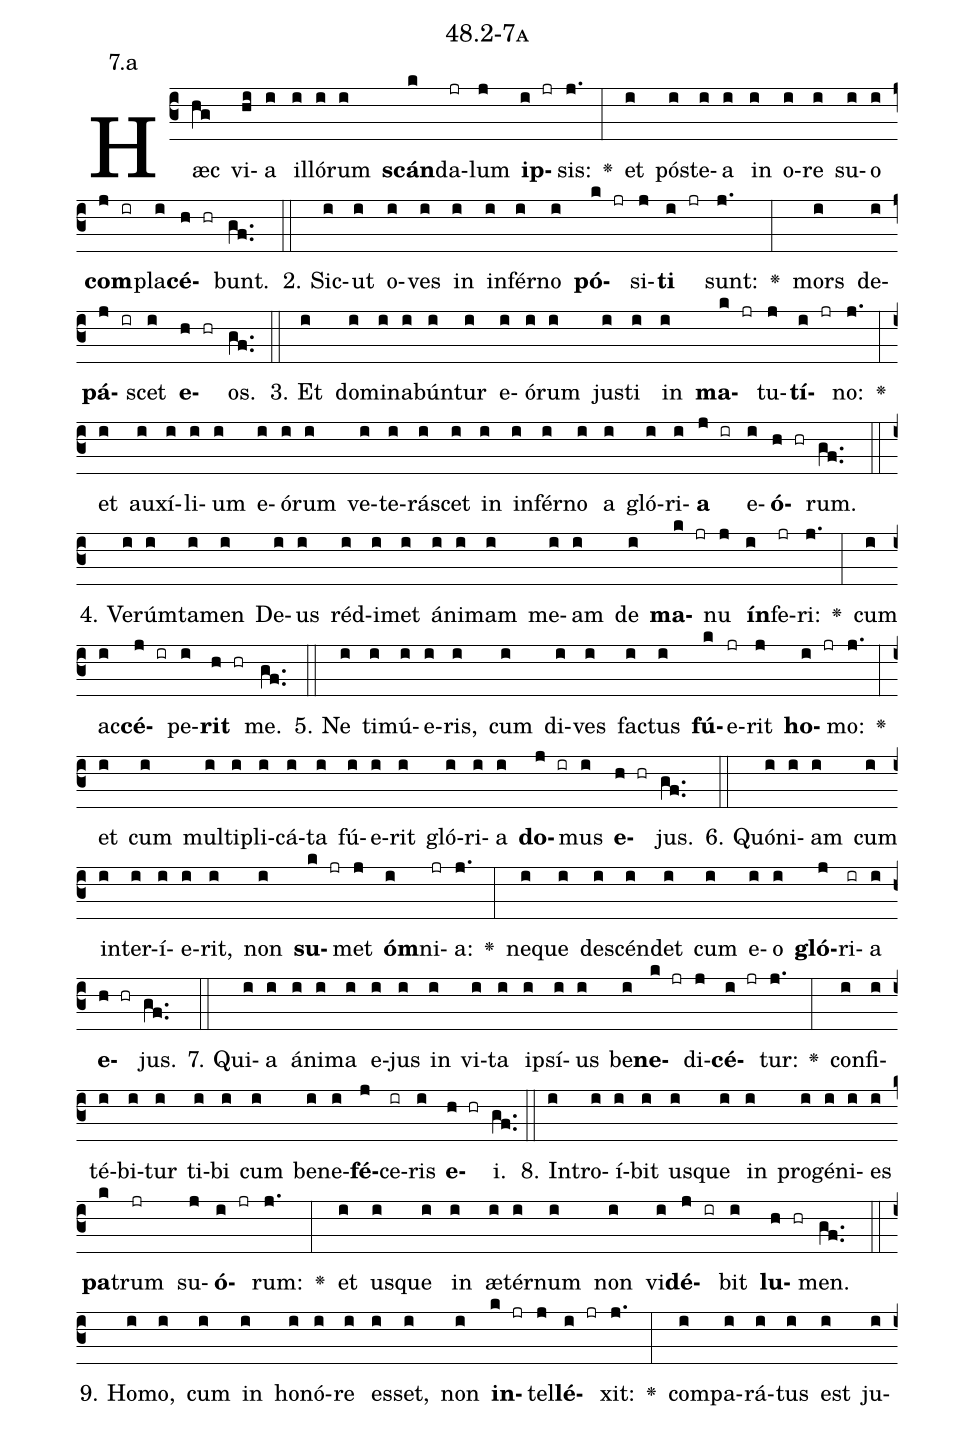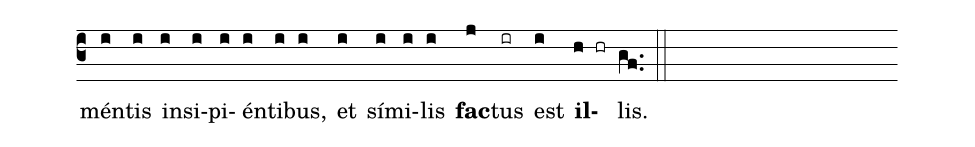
name: 48.2-7a;
annotation: 7.a;
%%
(c3)Hæc(hg) vi(hi)a(i) il(i)ló(i)rum(i) <b>scán</b>(k)da(jr)lum(j) <b>ip</b>(i jr)sis:(j.) <v>\greheightstar</v>(:) et(i) póst(i)e(i)a(i) in(i) o(i)re(i) su(i)o(i) <b>com</b>(j ir)pla(i)<b>cé</b>(h hr)bunt.(gf..) (::)
2. Sic(i)ut(i) o(i)ves(i) in(i) in(i)fér(i)no(i) <b>pó</b>(k jr)si(j)<b>ti</b>(i jr) sunt:(j.) <v>\greheightstar</v>(:) mors(i) de(i)<b>pá</b>(j ir)scet(i) <b>e</b>(h hr)os.(gf..) (::)
3. Et(i) do(i)mi(i)na(i)bún(i)tur(i) e(i)ó(i)rum(i) jus(i)ti(i) in(i) <b>ma</b>(k jr)tu(j)<b>tí</b>(i jr)no:(j.) <v>\greheightstar</v>(:) et(i) au(i)xí(i)li(i)um(i) e(i)ó(i)rum(i) ve(i)te(i)rá(i)scet(i) in(i) in(i)fér(i)no(i) a(i) gló(i)ri(i)<b>a</b>(j ir) e(i)<b>ó</b>(h hr)rum.(gf..) (::)
4. Ve(i)rúm(i)ta(i)men(i) De(i)us(i) réd(i)i(i)met(i) á(i)ni(i)mam(i) me(i)am(i) de(i) <b>ma</b>(k jr)nu(j) <b>ín</b>(i)fe(jr)ri:(j.) <v>\greheightstar</v>(:) cum(i) ac(i)<b>cé</b>(j ir)pe(i)<b>rit</b>(h hr) me.(gf..) (::)
5. Ne(i) ti(i)mú(i)e(i)ris,(i) cum(i) di(i)ves(i) fac(i)tus(i) <b>fú</b>(k)e(jr)rit(j) <b>ho</b>(i jr)mo:(j.) <v>\greheightstar</v>(:) et(i) cum(i) mul(i)ti(i)pli(i)cá(i)ta(i) fú(i)e(i)rit(i) gló(i)ri(i)a(i) <b>do</b>(j ir)mus(i) <b>e</b>(h hr)jus.(gf..) (::)
6. Quón(i)i(i)am(i) cum(i) in(i)ter(i)í(i)e(i)rit,(i) non(i) <b>su</b>(k jr)met(j) <b>óm</b>(i)ni(jr)a:(j.) <v>\greheightstar</v>(:) ne(i)que(i) de(i)scén(i)det(i) cum(i) e(i)o(i) <b>gló</b>(j)ri(ir)a(i) <b>e</b>(h hr)jus.(gf..) (::)
7. Qui(i)a(i) á(i)ni(i)ma(i) e(i)jus(i) in(i) vi(i)ta(i) ip(i)sí(i)us(i) be(i)<b>ne</b>(k jr)di(j)<b>cé</b>(i jr)tur:(j.) <v>\greheightstar</v>(:) con(i)fi(i)té(i)bi(i)tur(i) ti(i)bi(i) cum(i) be(i)ne(i)<b>fé</b>(j)ce(ir)ris(i) <b>e</b>(h hr)i.(gf..) (::)
8. In(i)tro(i)í(i)bit(i) us(i)que(i) in(i) pro(i)gé(i)ni(i)es(i) <b>pa</b>(k)trum(jr) su(j)<b>ó</b>(i jr)rum:(j.) <v>\greheightstar</v>(:) et(i) us(i)que(i) in(i) æ(i)tér(i)num(i) non(i) vi(i)<b>dé</b>(j ir)bit(i) <b>lu</b>(h hr)men.(gf..) (::)
9. Ho(i)mo,(i) cum(i) in(i) ho(i)nó(i)re(i) es(i)set,(i) non(i) <b>in</b>(k jr)tel(j)<b>lé</b>(i jr)xit:(j.) <v>\greheightstar</v>(:) com(i)pa(i)rá(i)tus(i) est(i) ju(i)mén(i)tis(i) in(i)si(i)pi(i)én(i)ti(i)bus,(i) et(i) sí(i)mi(i)lis(i) <b>fac</b>(j)tus(ir) est(i) <b>il</b>(h hr)lis.(gf..) (::)
